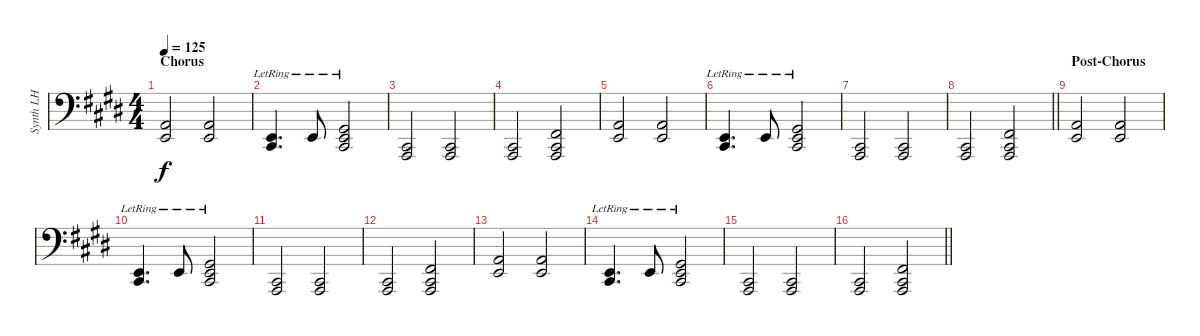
\track ("Synth LH" "Synth LH") {instrument stringensemble1}
\staff {score}
\tuning (G2 D2 A1 E1) {hide}
\ts (4 4)
\section ("" "Chorus")
\tempo 125
\clef f4
\ks c#minor
(2.1 2.2).2{dy f} (2.1 2.2).2 |
(2.2{lr} 4.3{lr}).4{d} 2.2{lr}.8 (1.1{lr} 2.2{lr} 4.3{lr}).2 |
(4.3 5.4).2 (4.3 5.4).2 |
(4.3 5.4).2 (4.2 4.3 5.4).2 |
(2.1 2.2).2 (2.1 2.2).2 |
(2.2{lr} 4.3{lr}).4{d} 2.2{lr}.8 (1.1{lr} 2.2{lr} 4.3{lr}).2 |
(4.3 5.4).2 (4.3 5.4).2 |
\barLineRight lightlight
(4.3 5.4).2 (4.2 4.3 5.4).2 |
\section ("" "Post-Chorus")
(2.1 2.2).2 (2.1 2.2).2 |
(2.2{lr} 4.3{lr}).4{d} 2.2{lr}.8 (1.1{lr} 2.2{lr} 4.3{lr}).2 |
(4.3 5.4).2 (4.3 5.4).2 |
(4.3 5.4).2 (4.2 4.3 5.4).2 |
(2.1 2.2).2 (2.1 2.2).2 |
(2.2{lr} 4.3{lr}).4{d} 2.2{lr}.8 (1.1{lr} 2.2{lr} 4.3{lr}).2 |
(4.3 5.4).2 (4.3 5.4).2 |
\barLineRight lightlight
(4.3 5.4).2 (4.2 4.3 5.4).2
